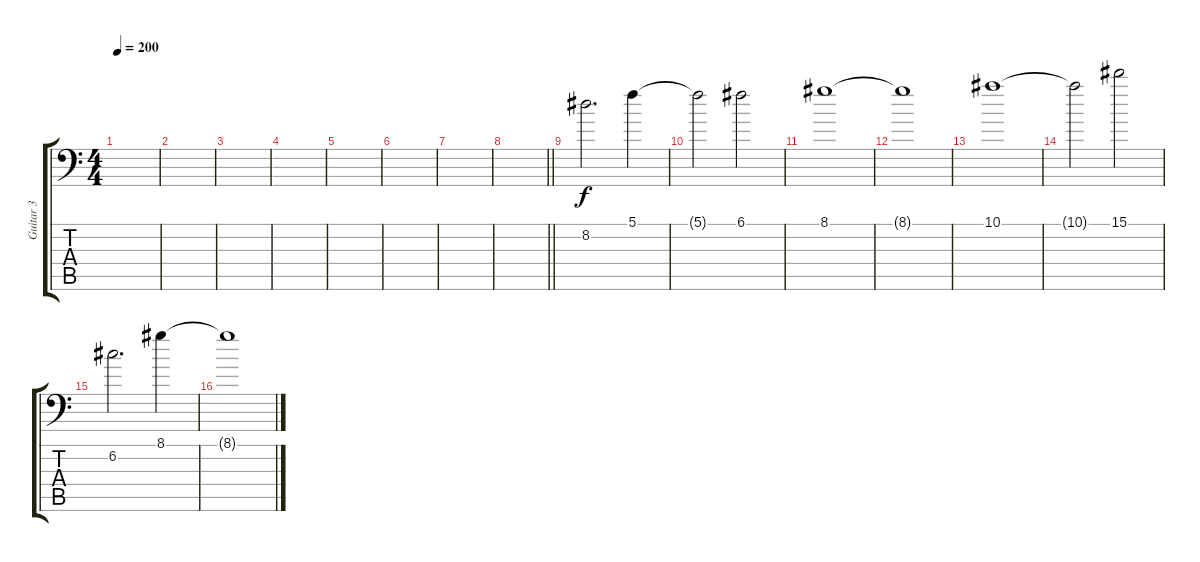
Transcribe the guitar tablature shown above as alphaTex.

\track ("Guitar 3" "Guitar 3") {instrument distortionguitar}
\staff {score tabs}
\tuning (C4 G3 Eb3 Bb2 F2 Bb1) {hide}
\ts (4 4)
\section ("" "")
\tempo 200
\clef f4
\ks c
|
|
|
|
|
|
|
\barLineRight lightlight
|
\section ("" "")
8.2.2{d volume 8 instrument distortionguitar} 5.1.4 |
5.1{t}.2 6.1.2 |
8.1.1 |
8.1{t}.1 |
10.1.1 |
10.1{t}.2 15.1.2 |
6.2.2{d} 8.1.4 |
8.1{t}.1
